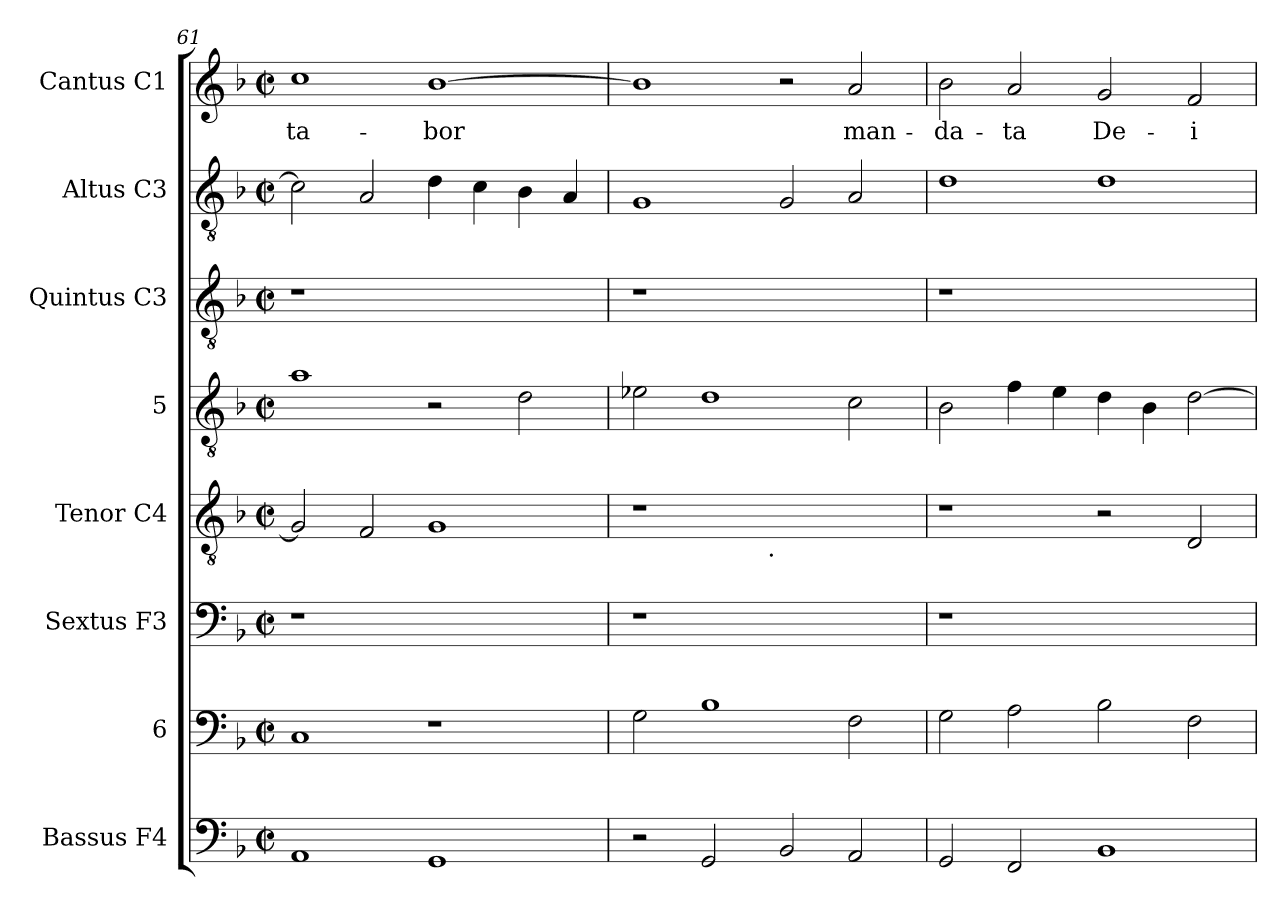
**kern	**kern	**kern	**kern	**kern	**kern	**kern	**kern	**text
*part8	*part7	*part6	*part5	*part4	*part3	*part2	*part1	*part1
*staff8	*staff7	*staff6	*staff5	*staff4	*staff3	*staff2	*staff1	*staff1
*I"Bassus F4	*I"6	*I"Sextus F3	*I"Tenor C4	*I"5	*I"Quintus C3	*I"Altus C3	*I"Cantus C1	*
*I'B	*	*	*I'T	*	*	*I'A	*I'C	*
*clefF4	*clefF4	*clefF4	*clefGv2	*clefGv2	*clefGv2	*clefGv2	*clefG2	*
*ITrd7c12	*	*	*	*	*	*	*	*
*k[b-]	*k[b-]	*k[b-]	*k[b-]	*k[b-]	*k[b-]	*k[b-]	*k[b-]	*
*F:	*F:	*F:	*F:	*F:	*F:	*F:	*F:	*
*M2/2	*M2/2	*M2/2	*M2/2	*M2/2	*M2/2	*M2/2	*M2/2	*
*met(c|)	*met(c|)	*met(c|)	*met(c|)	*met(c|)	*met(c|)	*met(c|)	*met(c|)	*
=61	=61	=61	=61	=61	=61	=61	=61	=61
!	!	!	!	!	!	!	!	!LO:LY:b:rj
1AAA	1C	1r	2G/]	1a	1r	2c\]	1cc	-ta-
.	.	.	2F/	.	.	2A/	.	.
!	!	!	!	!	!	!	!	!LO:LY:b:rj
1GGG	1r	1ryy	1G	2r	1ryy	4d\	[>1b-	-bor
.	.	.	.	.	.	4c\	.	.
.	.	.	.	2d\	.	4B-\	.	.
.	.	.	.	.	.	4A/	.	.
=62	=62	=62	=62	=62	=62	=62	=62	=62
*	*	*	*^	*	*	*	*	*
2r	2G\	1r	1r	2ryy	2e-X\	1r	1G	1b-]	.
2GGG/	1B-	.	.	4...ryy	1d	.	.	.	.
!	!	!	!	!LO:TX:b:t=.	!	!	!	!	!
.	.	.	.	1ryy	.	.	.	.	.
2BBB-/	.	1ryy	1ryy	.	.	1ryy	2G/	2r	.
!	!	!	!	!	!	!	!	!	!LO:LY:b:rj
2AAA/	2F\	.	.	.	2c\	.	2A/	2a/	man-
.	.	.	.	32ryy	.	.	.	.	.
=63	=63	=63	=63	=63	=63	=63	=63	=63	=63
!	!	!	!	!	!	!	!	!	!LO:LY:b:rj
*	*	*	*v	*v	*	*	*	*	*
2GGG/	2G\	1r	1r	2B-\	1r	1d	2b-\	-da-
!	!	!	!	!	!	!	!	!LO:LY:b:rj
2FFF/	2A\	.	.	4f\	.	.	2a/	-ta
.	.	.	.	4e\	.	.	.	.
!	!	!	!	!	!	!	!	!LO:LY:b:rj
1BBB-	2B-\	1ryy	2r	4d\	1ryy	1d	2g/	De-
.	.	.	.	4B-\	.	.	.	.
!	!	!	!	!	!	!	!	!LO:LY:b:rj
.	2F\	.	2D/	[>2d\	.	.	2f/	-i
=	=	=	=	=	=	=	=	=
*-	*-	*-	*-	*-	*-	*-	*-	*-
